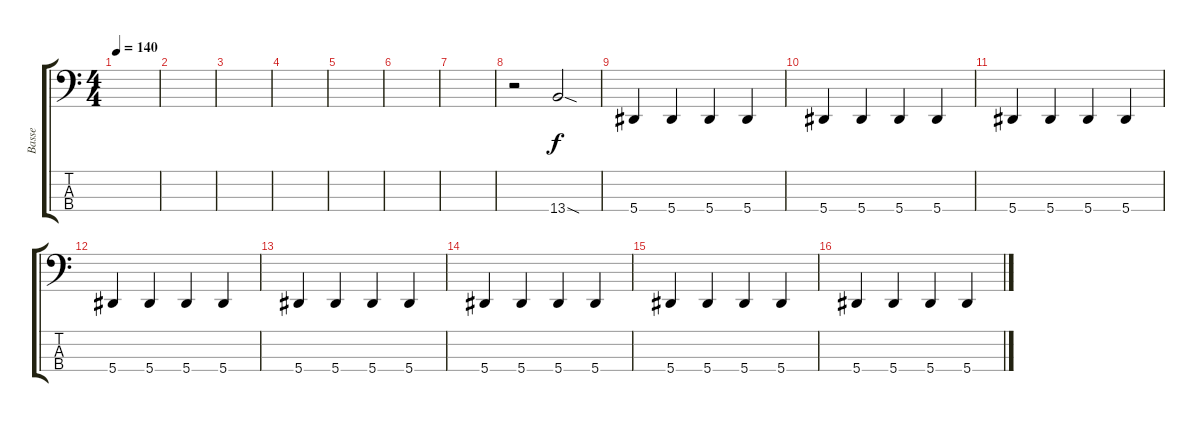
\track ("Basse" "Basse") {instrument electricbasspick}
\staff {score tabs}
\tuning (Db2 Ab1 Eb1 Bb0) {hide}
\ts (4 4)
\tempo 140
\clef f4
\ks c
|
|
|
|
|
|
|
r.2 13.4{sod}.2 |
5.4.4 5.4.4 5.4.4 5.4.4 |
5.4.4 5.4.4 5.4.4 5.4.4 |
5.4.4 5.4.4 5.4.4 5.4.4 |
5.4.4 5.4.4 5.4.4 5.4.4 |
5.4.4 5.4.4 5.4.4 5.4.4 |
5.4.4 5.4.4 5.4.4 5.4.4 |
5.4.4 5.4.4 5.4.4 5.4.4 |
5.4.4 5.4.4 5.4.4 5.4.4
